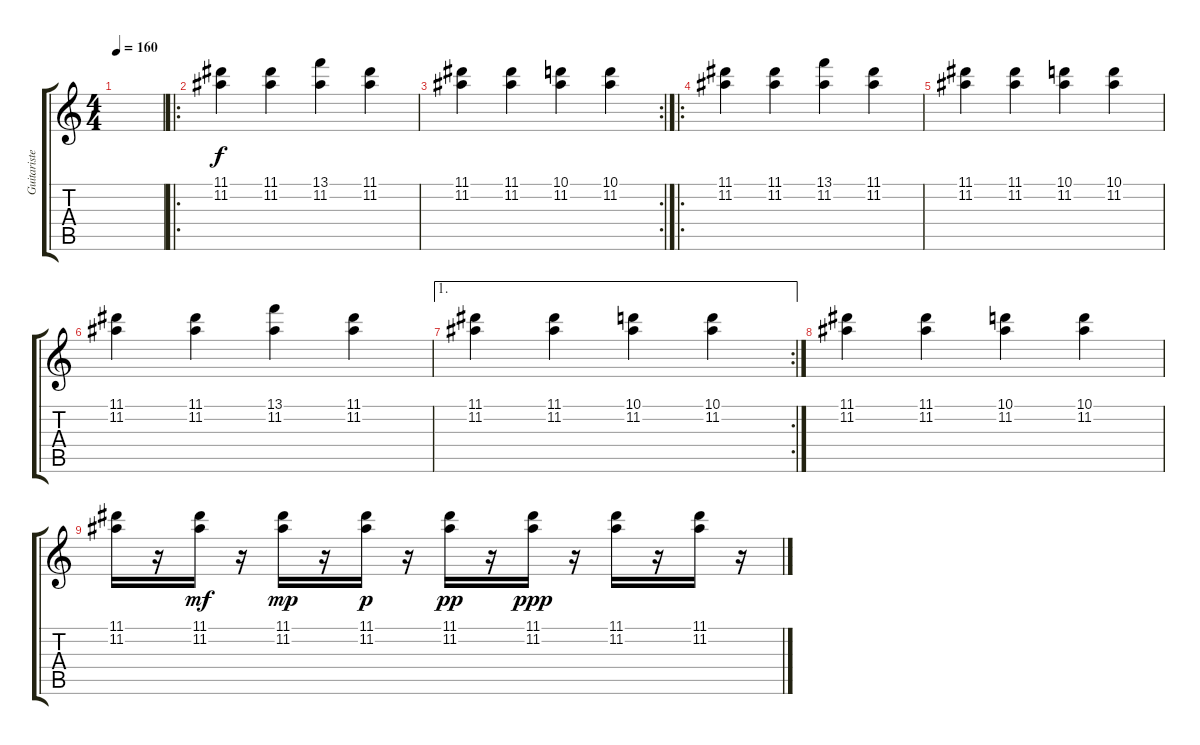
\track ("Guitariste de G.C" "Guitariste") {instrument overdrivenguitar}
\staff {score tabs}
\tuning (E4 B3 G3 D3 A2 D2) {hide}
\ts (4 4)
\tempo 160
\clef g2
\ks c
|
\ro
(11.1 11.2).4 (11.1 11.2).4 (13.1 11.2).4 (11.1 11.2).4 |
\rc 2
(11.1 11.2).4 (11.1 11.2).4 (10.1 11.2).4 (10.1 11.2).4 |
\ro
(11.1 11.2).4 (11.1 11.2).4 (13.1 11.2).4 (11.1 11.2).4 |
(11.1 11.2).4 (11.1 11.2).4 (10.1 11.2).4 (10.1 11.2).4 |
(11.1 11.2).4 (11.1 11.2).4 (13.1 11.2).4 (11.1 11.2).4 |
\ae 1
\rc 2
(11.1 11.2).4 (11.1 11.2).4 (10.1 11.2).4 (10.1 11.2).4 |
(11.1 11.2).4 (11.1 11.2).4 (10.1 11.2).4 (10.1 11.2).4 |
(11.1 11.2).16 r.16 (11.1 11.2).16{dy mf} r.16 (11.1 11.2).16{dy mp} r.16 (11.1 11.2).16{dy p} r.16 (11.1 11.2).16{dy pp} r.16 (11.1 11.2).16{dy ppp} r.16 (11.1 11.2).16 r.16 (11.1 11.2).16 r.16
